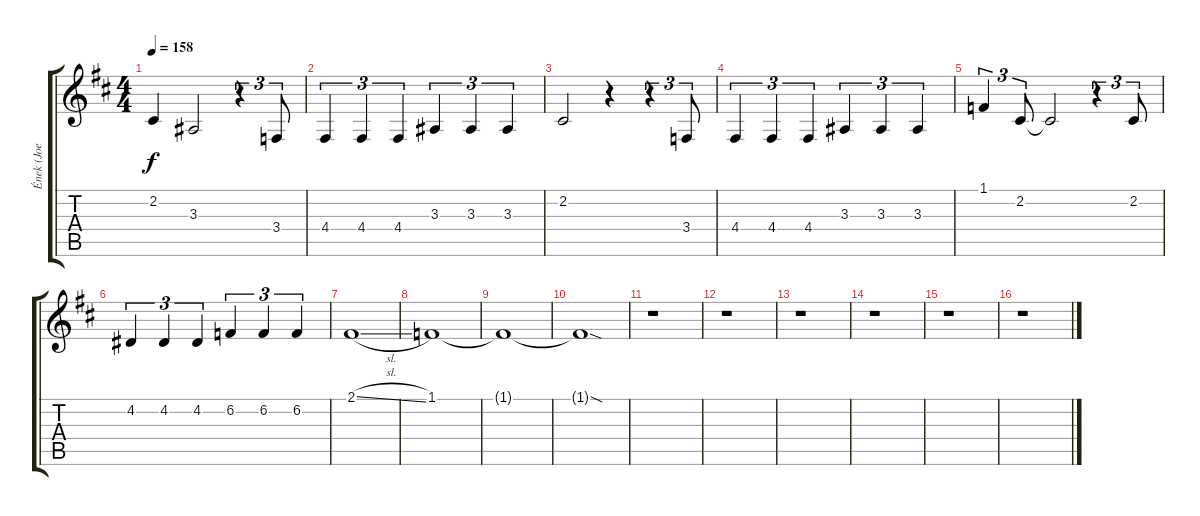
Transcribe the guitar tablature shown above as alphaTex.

\track ("Ének (Joe Lynn Turner)" "Ének (Joe ") {instrument lead2sawtooth}
\staff {score tabs}
\tuning (E4 B3 G3 D3 A2 E2) {hide}
\ts (4 4)
\tempo 158
\clef g2
\ks d
2.2.4{dy f} 3.3.2 r.4{tu (3 2)} 3.4.8{tu (3 2)} |
4.4.4{tu (3 2)} 4.4.4{tu (3 2)} 4.4.4{tu (3 2)} 3.3.4{tu (3 2)} 3.3.4{tu (3 2)} 3.3.4{tu (3 2)} |
2.2.2 r.4 r.4{tu (3 2)} 3.4.8{tu (3 2)} |
4.4.4{tu (3 2)} 4.4.4{tu (3 2)} 4.4.4{tu (3 2)} 3.3.4{tu (3 2)} 3.3.4{tu (3 2)} 3.3.4{tu (3 2)} |
1.1.4{tu (3 2)} 2.2.8{tu (3 2)} 2.2{t}.2 r.4{tu (3 2)} 2.2.8{tu (3 2)} |
4.2.4{tu (3 2)} 4.2.4{tu (3 2)} 4.2.4{tu (3 2)} 6.2.4{tu (3 2)} 6.2.4{tu (3 2)} 6.2.4{tu (3 2)} |
2.1{sl}.1{volume 12} |
1.1.1 |
1.1{t}.1 |
1.1{sod t}.1 |
r.1 |
r.1 |
r.1 |
r.1 |
r.1 |
r.1
